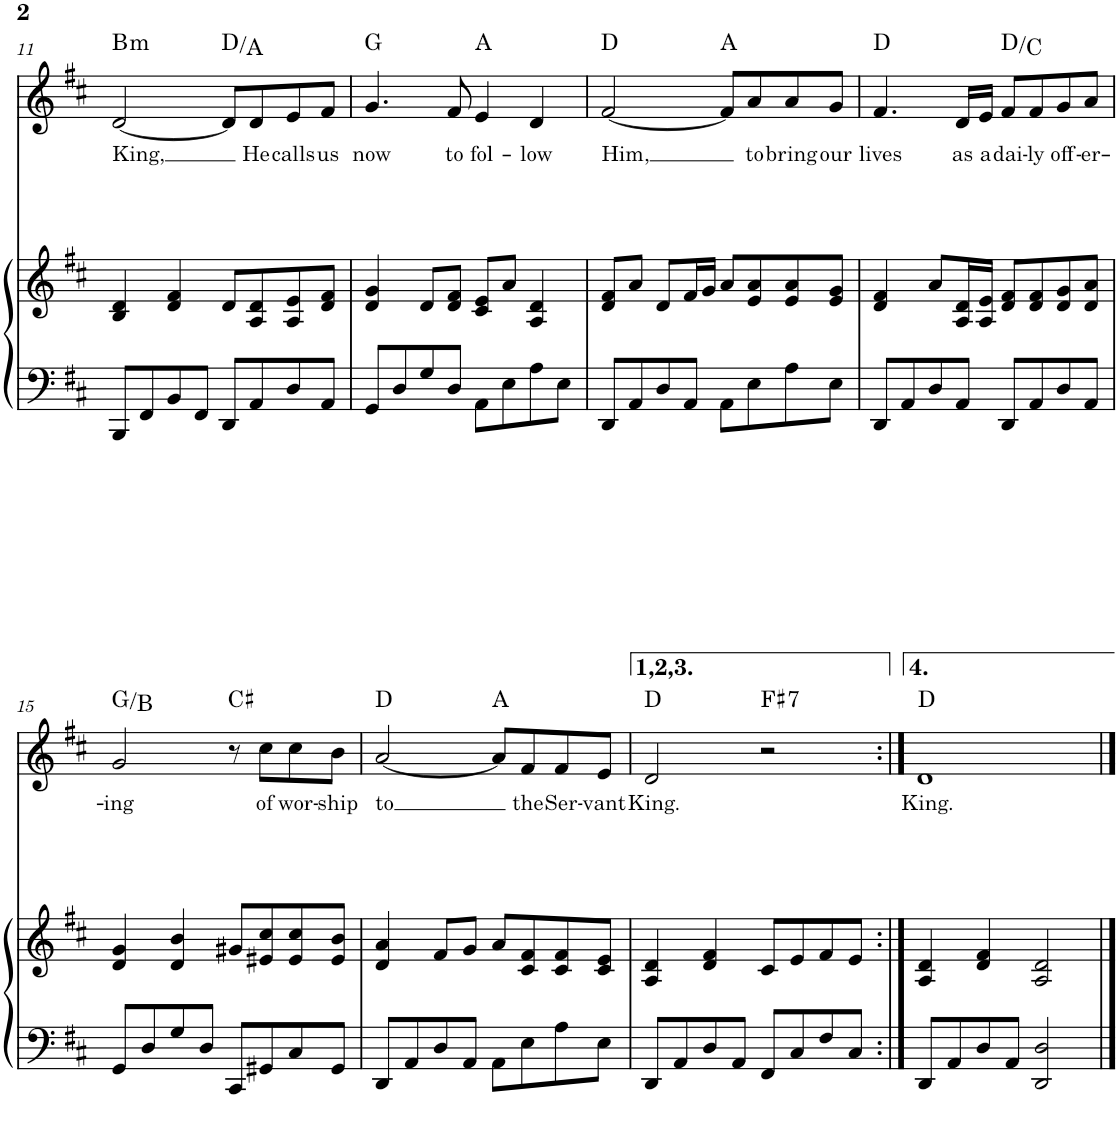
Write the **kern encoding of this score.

**kern	**kern	**kern	**text	**harte
*part2	*part2	*part1	*part1	*part1
*staff3	*staff2	*staff1	*staff1	*
*I"Piano	*	*I"Voice	*	*
*I'Pno	*	*	*	*
!!LO:PB:g=z
*clefF4	*clefG2	*clefG2	*	*
*k[f#c#]	*k[f#c#]	*k[f#c#]	*	*
*M4/4	*M4/4	*M4/4	*	*
=11	=11	=11	=11	=11
!	!	!	!LO:LY:b	!LO:H:kt=m
8BBB/L	4B/ 4d/	[2d/	King,	B:min
8FF#/	.	.	.	.
8BB/	4d/ 4f#/	.	.	.
8FF#/J	.	.	.	.
8DD/L	8d/L	8d/L]	.	D:maj/5
!	!	!	!LO:LY:b	!
8AA/	8A/ 8d/	8d/	He	.
!	!	!	!LO:LY:b	!
8D/	8A/ 8e/	8e/	calls	.
!	!	!	!LO:LY:b	!
8AA/J	8d/ 8f#/J	8f#/J	us	.
=12	=12	=12	=12	=12
!	!	!	!LO:LY:b	!
8GG/L	4d/ 4g/	4.g/	now	G:maj
8D/	.	.	.	.
8G/	8d/L	.	.	.
!	!	!	!LO:LY:b	!
8D/J	8d/ 8f#/J	8f#/	to	.
!	!	!	!LO:LY:b	!
8AA\L	8c#/ 8e/L	4e/	fol-	A:maj
8E\	8a/J	.	.	.
!	!	!	!LO:LY:b	!
8A\	4A/ 4d/	4d/	-low	.
8E\J	.	.	.	.
=13	=13	=13	=13	=13
!	!	!	!LO:LY:b	!
8DD/L	8d/ 8f#/L	[2f#/	Him,	D:maj
8AA/	8a/J	.	.	.
8D/	8d/L	.	.	.
8AA/J	16f#/L	.	.	.
.	16g/JJ	.	.	.
8AA\L	8a/L	8f#/L]	.	A:maj
!	!	!	!LO:LY:b	!
8E\	8e/ 8a/	8a/	to	.
!	!	!	!LO:LY:b	!
8A\	8e/ 8a/	8a/	bring	.
!	!	!	!LO:LY:b	!
8E\J	8e/ 8g/J	8g/J	our	.
=14	=14	=14	=14	=14
!	!	!	!LO:LY:b	!
8DD/L	4d/ 4f#/	4.f#/	lives	D:maj
8AA/	.	.	.	.
8D/	8a/L	.	.	.
!	!	!	!LO:LY:b	!
8AA/J	16A/ 16d/L	16d/LL	as	.
!	!	!	!LO:LY:b	!
.	16A/ 16e/JJ	16e/JJ	a	.
!	!	!	!LO:LY:b	!
8DD/L	8d/ 8f#/L	8f#/L	dai-	D:maj/b7
!	!	!	!LO:LY:b	!
8AA/	8d/ 8f#/	8f#/	-ly	.
!	!	!	!LO:LY:b	!
8D/	8d/ 8g/	8g/	off-	.
!	!	!	!LO:LY:b	!
8AA/J	8d/ 8a/J	8a/J	-er-	.
!!LO:LB:g=z
=15	=15	=15	=15	=15
!	!	!	!LO:LY:b	!
8GG/L	4d/ 4g/	2g/	-ing	G:maj/3
8D/	.	.	.	.
8G/	4d/ 4b/	.	.	.
8D/J	.	.	.	.
8CC#/L	8g#X/L	8r	.	C#:maj
!	!	!	!LO:LY:b	!
8GG#X/	8e#X/ 8cc#/	8cc#\L	of	.
!	!	!	!LO:LY:b	!
8C#/	8e#/ 8cc#/	8cc#\	wor-	.
!	!	!	!LO:LY:b	!
8GG#/J	8e#/ 8b/J	8b\J	-ship	.
=16	=16	=16	=16	=16
!	!	!	!LO:LY:b	!
8DD/L	4d/ 4a/	[2a/	to	D:maj
8AA/	.	.	.	.
8D/	8f#/L	.	.	.
8AA/J	8g/J	.	.	.
8AA\L	8a/L	8a/L]	.	A:maj
!	!	!	!LO:LY:b	!
8E\	8c#/ 8f#/	8f#/	the	.
!	!	!	!LO:LY:b	!
8A\	8c#/ 8f#/	8f#/	Ser-	.
!	!	!	!LO:LY:b	!
8E\J	8c#/ 8e/J	8e/J	-vant	.
=17	=17	=17	=17	=17
!	!	!	!LO:LY:b	!
8DD/L	4A/ 4d/	2d/	King.	D:maj
8AA/	.	.	.	.
8D/	4d/ 4f#/	.	.	.
8AA/J	.	.	.	.
!	!	!	!	!LO:H:kt=7
8FF#/L	8c#/L	2r	.	F#:7
8C#/	8e/	.	.	.
8F#/	8f#/	.	.	.
8C#/J	8e/J	.	.	.
=18:|!	=18:|!	=18:|!	=18:|!	=18:|!
!	!	!	!LO:LY:b	!
8DD/L	4A/ 4d/	1d	King.	D:maj
8AA/	.	.	.	.
8D/	4d/ 4f#/	.	.	.
8AA/J	.	.	.	.
2DD/ 2D/	2A/ 2d/	.	.	.
==	==	==	==	==
*-	*-	*-	*-	*-
